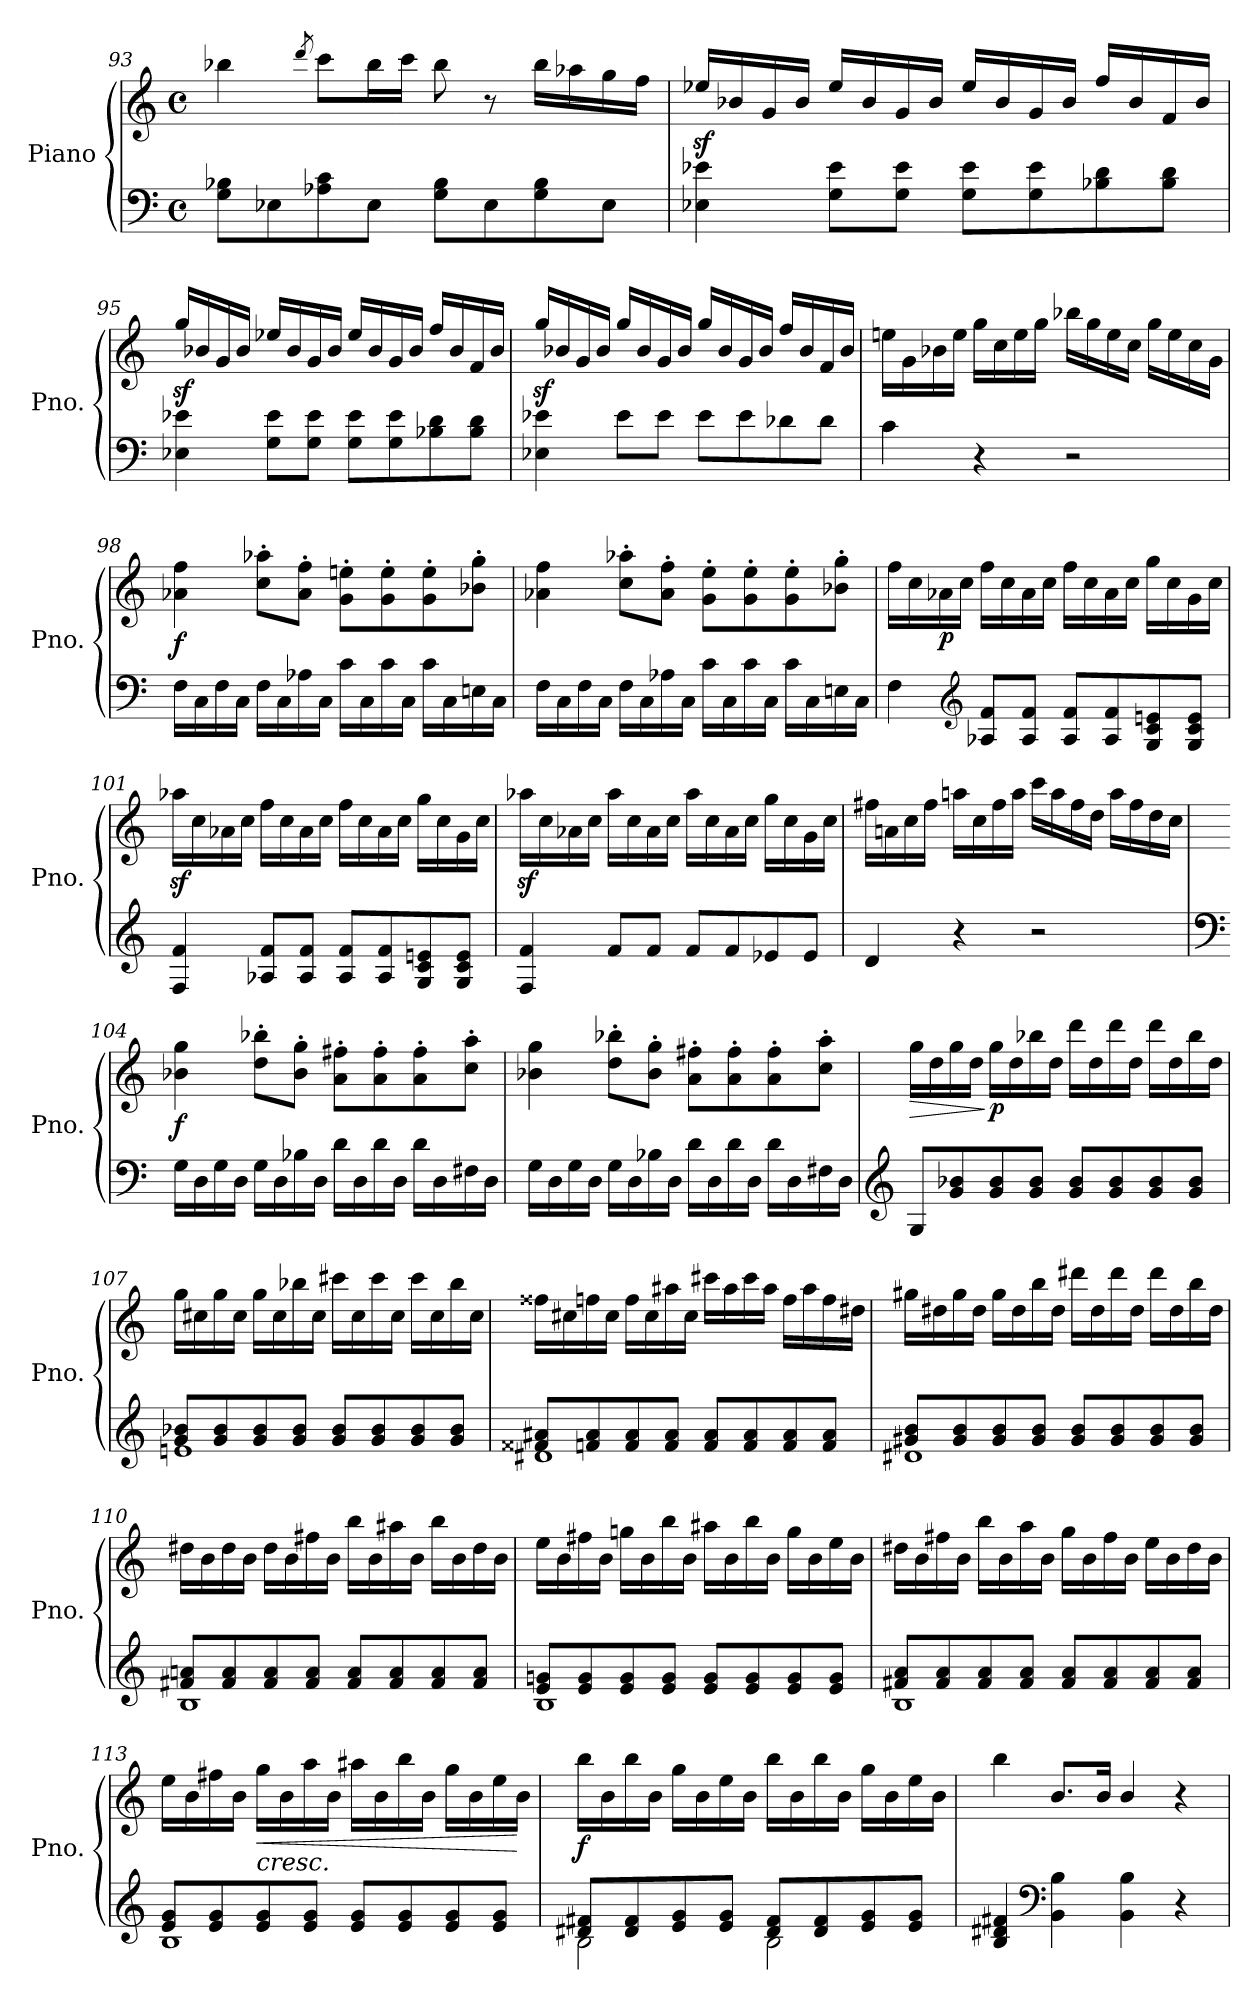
**kern	**kern	**dynam
*part1	*part1	*part1
*staff2	*staff1	*staff1/2
*I"Piano	*	*
*I'Pno.	*	*
!!LO:LB:g=z
*clefF4	*clefG2	*
*k[]	*k[]	*
*M4/4	*M4/4	*
*met(c)	*met(c)	*
=93	=93	=93
8G\ 8B-X\L	4bb-X\	.
8E-X\	.	.
.	8qddd/	.
8A-X\ 8c\	8ccc\L	.
8E-\J	16bb-\L	.
.	16ccc\JJ	.
8G\ 8B-\L	8bb-\	.
8E-\	8r	.
8G\ 8B-\	16bb-\LL	.
.	16aa-X\	.
8E-\J	16gg\	.
.	16ff\JJ	.
!!LO:LB:g=z
=94	=94	=94
4E-X\ 4e-X\	16ee-Xz</LL	.
.	16b-X/	.
.	16g/	.
.	16b-/JJ	.
8G\ 8e-\L	16ee-/LL	.
.	16b-/	.
8G\ 8e-\J	16g/	.
.	16b-/JJ	.
8G\ 8e-\L	16ee-/LL	.
.	16b-/	.
8G\ 8e-\	16g/	.
.	16b-/JJ	.
8B-X\ 8d\	16ff/LL	.
.	16b-/	.
8B-\ 8d\J	16f/	.
.	16b-/JJ	.
=95	=95	=95
4E-X\ 4e-X\	16ggz</LL	.
.	16b-X/	.
.	16g/	.
.	16b-/JJ	.
8G\ 8e-\L	16ee-X/LL	.
.	16b-/	.
8G\ 8e-\J	16g/	.
.	16b-/JJ	.
8G\ 8e-\L	16ee-/LL	.
.	16b-/	.
8G\ 8e-\	16g/	.
.	16b-/JJ	.
8B-X\ 8d\	16ff/LL	.
.	16b-/	.
8B-\ 8d\J	16f/	.
.	16b-/JJ	.
=96	=96	=96
4E-X\ 4e-X\	16ggz</LL	.
.	16b-X/	.
.	16g/	.
.	16b-/JJ	.
8e-\L	16gg/LL	.
.	16b-/	.
8e-\J	16g/	.
.	16b-/JJ	.
8e-\L	16gg/LL	.
.	16b-/	.
8e-\	16g/	.
.	16b-/JJ	.
8d-X\	16ff/LL	.
.	16b-/	.
8d-\J	16f/	.
.	16b-/JJ	.
!!LO:LB:g=z
=97	=97	=97
4c\	16een\LL	.
.	16g\	.
.	16b-X\	.
.	16ee\JJ	.
4r	16gg\LL	.
.	16cc\	.
.	16ee\	.
.	16gg\JJ	.
2r	16bb-X\LL	.
.	16gg\	.
.	16ee\	.
.	16cc\JJ	.
.	16gg\LL	.
.	16ee\	.
.	16cc\	.
.	16g\JJ	.
=98	=98	=98
!	!	!LO:DY:b
16F\LL	4a-X\ 4ff\	f
16C\	.	.
16F\	.	.
16C\JJ	.	.
16F\LL	8cc\' 8aa-X\'L	.
16C\	.	.
16A-X\	8a-\' 8ff\'J	.
16C\JJ	.	.
16c\LL	8g\' 8een\'L	.
16C\	.	.
16c\	8g\' 8ee\'	.
16C\JJ	.	.
16c\LL	8g\' 8ee\'	.
16C\	.	.
16En\	8b-X\' 8gg\'J	.
16C\JJ	.	.
!!LO:PB:g=z
=99	=99	=99
16F\LL	4a-X\ 4ff\	.
16C\	.	.
16F\	.	.
16C\JJ	.	.
16F\LL	8cc\' 8aa-X\'L	.
16C\	.	.
16A-X\	8a-\' 8ff\'J	.
16C\JJ	.	.
16c\LL	8g\' 8ee\'L	.
16C\	.	.
16c\	8g\' 8ee\'	.
16C\JJ	.	.
16c\LL	8g\' 8ee\'	.
16C\	.	.
16En\	8b-X\' 8gg\'J	.
16C\JJ	.	.
=100	=100	=100
4F\	16ff\LL	.
.	16cc\	.
!	!	!LO:DY:b
.	16a-X\	p
.	16cc\JJ	.
*clefG2	*	*
8A-X/ 8f/L	16ff\LL	.
.	16cc\	.
8A-/ 8f/J	16a-\	.
.	16cc\JJ	.
8A-/ 8f/L	16ff\LL	.
.	16cc\	.
8A-/ 8f/	16a-\	.
.	16cc\JJ	.
8G/ 8c/ 8en/	16gg\LL	.
.	16cc\	.
8G/ 8c/ 8e/J	16g\	.
.	16cc\JJ	.
!!LO:LB:g=z
=101	=101	=101
4F/ 4f/	16aa-Xz<\LL	.
.	16cc\	.
.	16a-X\	.
.	16cc\JJ	.
8A-X/ 8f/L	16ff\LL	.
.	16cc\	.
8A-/ 8f/J	16a-\	.
.	16cc\JJ	.
8A-/ 8f/L	16ff\LL	.
.	16cc\	.
8A-/ 8f/	16a-\	.
.	16cc\JJ	.
8G/ 8c/ 8en/	16gg\LL	.
.	16cc\	.
8G/ 8c/ 8e/J	16g\	.
.	16cc\JJ	.
=102	=102	=102
4F/ 4f/	16aa-Xz<\LL	.
.	16cc\	.
.	16a-X\	.
.	16cc\JJ	.
8f/L	16aa-\LL	.
.	16cc\	.
8f/J	16a-\	.
.	16cc\JJ	.
8f/L	16aa-\LL	.
.	16cc\	.
8f/	16a-\	.
.	16cc\JJ	.
8e-X/	16gg\LL	.
.	16cc\	.
8e-/J	16g\	.
.	16cc\JJ	.
!!LO:LB:g=z
=103	=103	=103
4d/	16ff#X\LL	.
.	16an\	.
.	16cc\	.
.	16ff#\JJ	.
4r	16aan\LL	.
.	16cc\	.
.	16ff#\	.
.	16aa\JJ	.
2r	16ccc\LL	.
.	16aa\	.
.	16ff#\	.
.	16dd\JJ	.
.	16aa\LL	.
.	16ff#\	.
.	16dd\	.
.	16cc\JJ	.
=104	=104	=104
*clefF4	*	*
!	!	!LO:DY:b
16G\LL	4b-X\ 4gg\	f
16D\	.	.
16G\	.	.
16D\JJ	.	.
16G\LL	8dd\' 8bb-X\'L	.
16D\	.	.
16B-X\	8b-\' 8gg\'J	.
16D\JJ	.	.
16d\LL	8a\' 8ff#X\'L	.
16D\	.	.
16d\	8a\' 8ff#\'	.
16D\JJ	.	.
16d\LL	8a\' 8ff#\'	.
16D\	.	.
16F#X\	8cc\' 8aa\'J	.
16D\JJ	.	.
!!LO:LB:g=z
=105	=105	=105
16G\LL	4b-X\ 4gg\	.
16D\	.	.
16G\	.	.
16D\JJ	.	.
16G\LL	8dd\' 8bb-X\'L	.
16D\	.	.
16B-X\	8b-\' 8gg\'J	.
16D\JJ	.	.
16d\LL	8a\' 8ff#X\'L	.
16D\	.	.
16d\	8a\' 8ff#\'	.
16D\JJ	.	.
16d\LL	8a\' 8ff#\'	.
16D\	.	.
16F#X\	8cc\' 8aa\'J	.
16D\JJ	.	.
!!LO:LB:g=z
=106	=106	=106
*clefG2	*	*
!	!	!LO:HP:b
8G/L	16gg\LL	>
.	16dd\	.
8g/ 8b-X/	16gg\	.
.	16dd\JJ	.
!	!	!LO:DY:n=1:b
8g/ 8b-/	16gg\LL	] p
.	16dd\	.
8g/ 8b-/J	16bb-X\	.
.	16dd\JJ	.
8g/ 8b-/L	16ddd\LL	.
.	16dd\	.
8g/ 8b-/	16ddd\	.
.	16dd\JJ	.
8g/ 8b-/	16ddd\LL	.
.	16dd\	.
8g/ 8b-/J	16bb-\	.
.	16dd\JJ	.
=107	=107	=107
*^	*	*
8g/ 8b-X/L	1en	16gg\LL	.
.	.	16cc#X\	.
8g/ 8b-/	.	16gg\	.
.	.	16cc#\JJ	.
8g/ 8b-/	.	16gg\LL	.
.	.	16cc#\	.
8g/ 8b-/J	.	16bb-X\	.
.	.	16cc#\JJ	.
8g/ 8b-/L	.	16ccc#X\LL	.
.	.	16cc#\	.
8g/ 8b-/	.	16ccc#\	.
.	.	16cc#\JJ	.
8g/ 8b-/	.	16ccc#\LL	.
.	.	16cc#\	.
8g/ 8b-/J	.	16bb-\	.
.	.	16cc#\JJ	.
!!LO:LB:g=z
=108	=108	=108	=108
8f##X/ 8a#X/L	1d#X	16ff##X\LL	.
.	.	16cc#X\	.
8fn/ 8a#/	.	16ffn\	.
.	.	16cc#\JJ	.
8f/ 8a#/	.	16ff\LL	.
.	.	16cc#\	.
8f/ 8a#/J	.	16aa#X\	.
.	.	16cc#\JJ	.
8f/ 8a#/L	.	16ccc#X\LL	.
.	.	16aa#\	.
8f/ 8a#/	.	16ccc#\	.
.	.	16aa#\JJ	.
8f/ 8a#/	.	16ff\LL	.
.	.	16aa#\	.
8f/ 8a#/J	.	16ff\	.
.	.	16dd#X\JJ	.
!!LO:PB:g=z
=109	=109	=109	=109
8g#X/ 8b/L	1d#X	16gg#X\LL	.
.	.	16dd#X\	.
8g#/ 8b/	.	16gg#\	.
.	.	16dd#\JJ	.
8g#/ 8b/	.	16gg#\LL	.
.	.	16dd#\	.
8g#/ 8b/J	.	16bb\	.
.	.	16dd#\JJ	.
8g#/ 8b/L	.	16ddd#X\LL	.
.	.	16dd#\	.
8g#/ 8b/	.	16ddd#\	.
.	.	16dd#\JJ	.
8g#/ 8b/	.	16ddd#\LL	.
.	.	16dd#\	.
8g#/ 8b/J	.	16bb\	.
.	.	16dd#\JJ	.
=110	=110	=110	=110
8f#X/ 8an/L	1B	16dd#X\LL	.
.	.	16b\	.
8f#/ 8a/	.	16dd#\	.
.	.	16b\JJ	.
8f#/ 8a/	.	16dd#\LL	.
.	.	16b\	.
8f#/ 8a/J	.	16ff#X\	.
.	.	16b\JJ	.
8f#/ 8a/L	.	16bb\LL	.
.	.	16b\	.
8f#/ 8a/	.	16aa#X\	.
.	.	16b\JJ	.
8f#/ 8a/	.	16bb\LL	.
.	.	16b\	.
8f#/ 8a/J	.	16dd#\	.
.	.	16b\JJ	.
!!LO:LB:g=z
=111	=111	=111	=111
8e/ 8gn/L	1B	16ee\LL	.
.	.	16b\	.
8e/ 8g/	.	16ff#X\	.
.	.	16b\JJ	.
8e/ 8g/	.	16ggn\LL	.
.	.	16b\	.
8e/ 8g/J	.	16bb\	.
.	.	16b\JJ	.
8e/ 8g/L	.	16aa#X\LL	.
.	.	16b\	.
8e/ 8g/	.	16bb\	.
.	.	16b\JJ	.
8e/ 8g/	.	16gg\LL	.
.	.	16b\	.
8e/ 8g/J	.	16ee\	.
.	.	16b\JJ	.
!!LO:LB:g=z
=112	=112	=112	=112
8f#X/ 8a/L	1B	16dd#X\LL	.
.	.	16b\	.
8f#/ 8a/	.	16ff#X\	.
.	.	16b\JJ	.
8f#/ 8a/	.	16bb\LL	.
.	.	16b\	.
8f#/ 8a/J	.	16aa\	.
.	.	16b\JJ	.
8f#/ 8a/L	.	16gg\LL	.
.	.	16b\	.
8f#/ 8a/	.	16ff#\	.
.	.	16b\JJ	.
8f#/ 8a/	.	16ee\LL	.
.	.	16b\	.
8f#/ 8a/J	.	16dd#\	.
.	.	16b\JJ	.
=113	=113	=113	=113
8e/ 8g/L	1B	16ee\LL	.
.	.	16b\	.
8e/ 8g/	.	16ff#X\	.
.	.	16b\JJ	.
!	!	!LO:TX:b:i:t=cresc.	!
!	!	!	!LO:HP:b
8e/ 8g/	.	16gg\LL	<
.	.	16b\	.
8e/ 8g/J	.	16aa\	.
.	.	16b\JJ	.
8e/ 8g/L	.	16aa#X\LL	.
.	.	16b\	.
8e/ 8g/	.	16bb\	.
.	.	16b\JJ	.
8e/ 8g/	.	16gg\LL	.
.	.	16b\	.
8e/ 8g/J	.	16ee\	.
.	.	16b\JJ	[
!!LO:LB:g=z
=114	=114	=114	=114
!	!	!	!LO:DY:b
8d#X/ 8f#X/L	2B\	16bb\LL	f
.	.	16b\	.
8d#/ 8f#/	.	16bb\	.
.	.	16b\JJ	.
8e/ 8g/	.	16gg\LL	.
.	.	16b\	.
8e/ 8g/J	.	16ee\	.
.	.	16b\JJ	.
8d#/ 8f#/L	2B\	16bb\LL	.
.	.	16b\	.
8d#/ 8f#/	.	16bb\	.
.	.	16b\JJ	.
8e/ 8g/	.	16gg\LL	.
.	.	16b\	.
8e/ 8g/J	.	16ee\	.
.	.	16b\JJ	.
*v	*v	*	*
!!LO:LB:g=z
=115	=115	=115
4B/ 4d#X/ 4f#X/	4bb\	.
*clefF4	*	*
4BB\ 4B\	8.b/L	.
.	16b/Jk	.
4BB\ 4B\	4b/	.
4r	4r	.
=	=	=
*-	*-	*-
